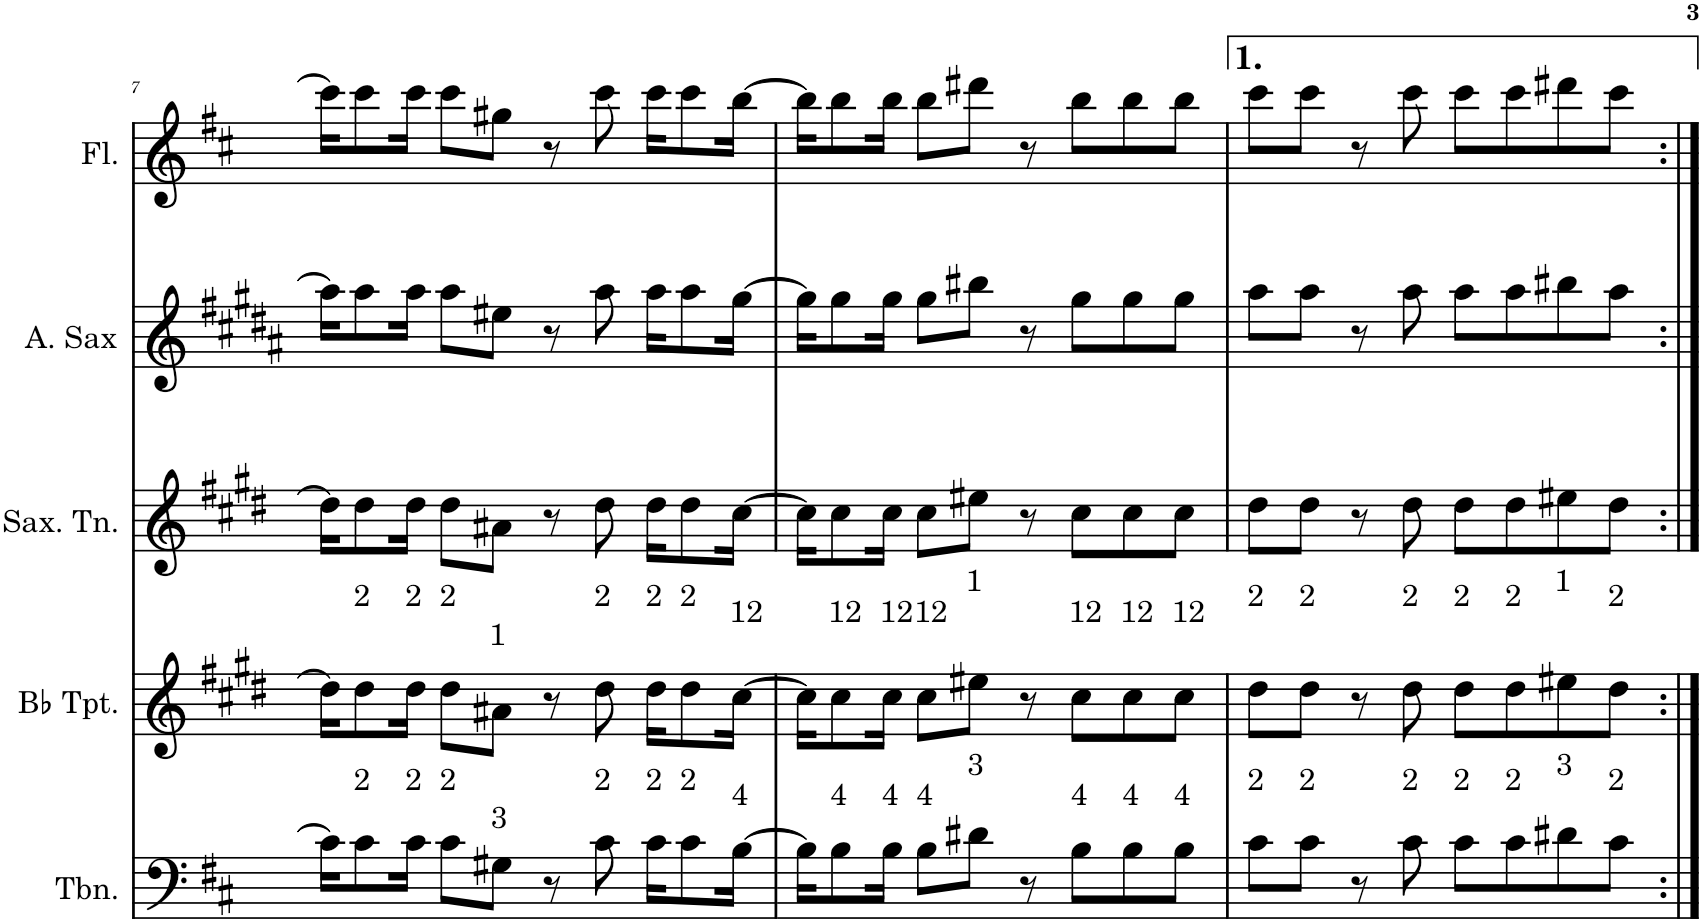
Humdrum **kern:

**kern	**kern	**kern	**kern	**kern
*part5	*part4	*part3	*part2	*part1
*staff5	*staff4	*staff3	*staff2	*staff1
*I"Trombone	*I"Bb Trumpet	*I"Saxofone Tenor	*I"Saxofone Alto	*I"Flauta Transversal
*I'Tbn.	*I'Bb Tpt.	*I'Sax. Tn.	*	*I'Fl.
!!LO:PB:g=z
*clefF4	*clefG2	*clefG2	*clefG2	*clefG2
*	*Trd1c2	*Trd8c14	*Trd5c9	*
*k[f#c#]	*k[f#c#g#d#]	*k[f#c#g#d#]	*k[f#c#g#d#a#]	*k[f#c#]
*M4/4	*M4/4	*M4/4	*M4/4	*M4/4
=7	=7	=7	=7	=7
16c#\KL]	16dd#\KL]	16dd#\KL]	16aa#\KL]	16ccc#\KL]
!	!LO:TX:a:t=2	!	!	!
!LO:TX:a:t=2	!	!	!	!
8c#\	8dd#\	8dd#\	8aa#\	8ccc#\
!	!LO:TX:a:t=2	!	!	!
!LO:TX:a:t=2	!	!	!	!
16c#\Jk	16dd#\Jk	16dd#\Jk	16aa#\Jk	16ccc#\Jk
!	!LO:TX:a:t=2	!	!	!
!LO:TX:a:t=2	!	!	!	!
8c#\L	8dd#\L	8dd#\L	8aa#\L	8ccc#\L
!	!LO:TX:a:t=1	!	!	!
!LO:TX:a:t=3	!	!	!	!
8G#X\J	8a#X\J	8a#X\J	8ee#X\J	8gg#X\J
8r	8r	8r	8r	8r
!	!LO:TX:a:t=2	!	!	!
!LO:TX:a:t=2	!	!	!	!
8c#\	8dd#\	8dd#\	8aa#\	8ccc#\
!	!LO:TX:a:t=2	!	!	!
!LO:TX:a:t=2	!	!	!	!
16c#\KL	16dd#\KL	16dd#\KL	16aa#\KL	16ccc#\KL
!	!LO:TX:a:t=2	!	!	!
!LO:TX:a:t=2	!	!	!	!
8c#\	8dd#\	8dd#\	8aa#\	8ccc#\
!	!LO:TX:a:t=12	!	!	!
!LO:TX:a:t=4	!	!	!	!
[16B\Jk	[16cc#\Jk	[16cc#\Jk	[16gg#\Jk	[16bb\Jk
=8	=8	=8	=8	=8
16B\KL]	16cc#\KL]	16cc#\KL]	16gg#\KL]	16bb\KL]
!	!LO:TX:a:t=12	!	!	!
!LO:TX:a:t=4	!	!	!	!
8B\	8cc#\	8cc#\	8gg#\	8bb\
!	!LO:TX:a:t=12	!	!	!
!LO:TX:a:t=4	!	!	!	!
16B\Jk	16cc#\Jk	16cc#\Jk	16gg#\Jk	16bb\Jk
!	!LO:TX:a:t=12	!	!	!
!LO:TX:a:t=4	!	!	!	!
8B\L	8cc#\L	8cc#\L	8gg#\L	8bb\L
!	!LO:TX:a:t=1	!	!	!
!LO:TX:a:t=3	!	!	!	!
8d#X\J	8ee#X\J	8ee#X\J	8bb#X\J	8ddd#X\J
8r	8r	8r	8r	8r
!	!LO:TX:a:t=12	!	!	!
!LO:TX:a:t=4	!	!	!	!
8B\L	8cc#\L	8cc#\L	8gg#\L	8bb\L
!	!LO:TX:a:t=12	!	!	!
!LO:TX:a:t=4	!	!	!	!
8B\	8cc#\	8cc#\	8gg#\	8bb\
!	!LO:TX:a:t=12	!	!	!
!LO:TX:a:t=4	!	!	!	!
8B\J	8cc#\J	8cc#\J	8gg#\J	8bb\J
=9	=9	=9	=9	=9
!	!LO:TX:a:t=2	!	!	!
!LO:TX:a:t=2	!	!	!	!
8c#\L	8dd#\L	8dd#\L	8aa#\L	8ccc#\L
!	!LO:TX:a:t=2	!	!	!
!LO:TX:a:t=2	!	!	!	!
8c#\J	8dd#\J	8dd#\J	8aa#\J	8ccc#\J
8r	8r	8r	8r	8r
!	!LO:TX:a:t=2	!	!	!
!LO:TX:a:t=2	!	!	!	!
8c#\	8dd#\	8dd#\	8aa#\	8ccc#\
!	!LO:TX:a:t=2	!	!	!
!LO:TX:a:t=2	!	!	!	!
8c#\L	8dd#\L	8dd#\L	8aa#\L	8ccc#\L
!	!LO:TX:a:t=2	!	!	!
!LO:TX:a:t=2	!	!	!	!
8c#\	8dd#\	8dd#\	8aa#\	8ccc#\
!	!LO:TX:a:t=1	!	!	!
!LO:TX:a:t=3	!	!	!	!
8d#X\	8ee#X\	8ee#X\	8bb#X\	8ddd#X\
!	!LO:TX:a:t=2	!	!	!
!LO:TX:a:t=2	!	!	!	!
8c#\J	8dd#\J	8dd#\J	8aa#\J	8ccc#\J
=:|!	=:|!	=:|!	=:|!	=:|!
*-	*-	*-	*-	*-
